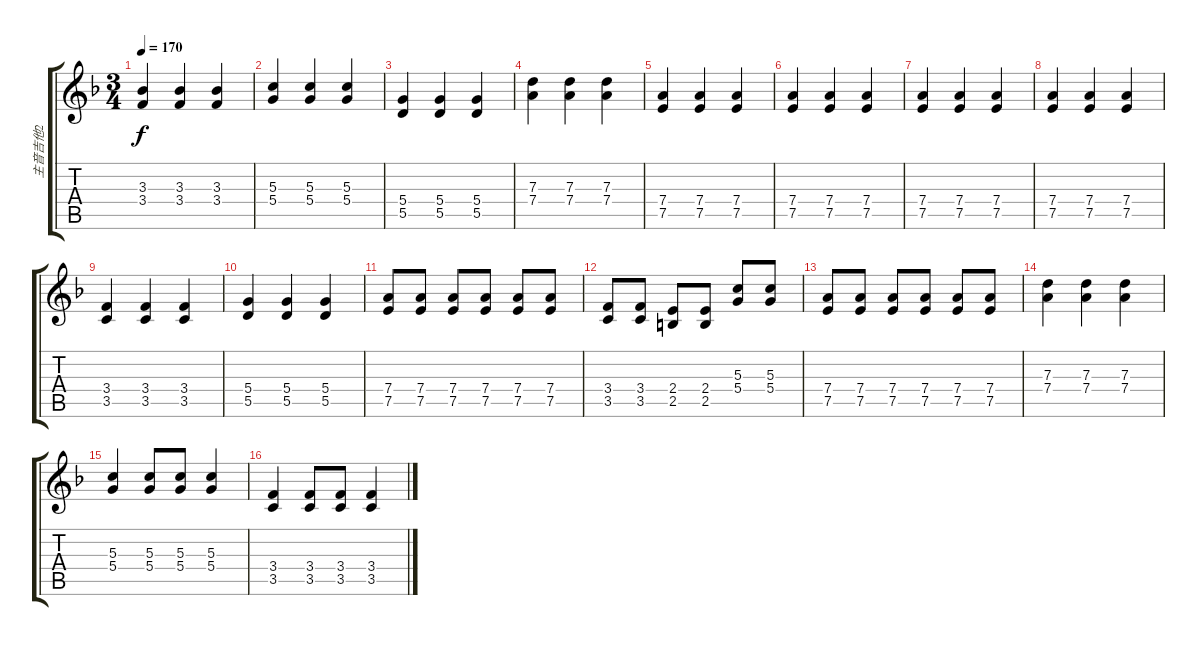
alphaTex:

\track ("主音吉他2" "主音吉他2") {instrument electricguitarjazz}
\staff {score tabs}
\tuning (E4 B3 G3 D3 A2 E2) {hide}
\ts (3 4)
\tempo 170
\clef g2
\ks f
(3.3 3.4).4{dy f} (3.3 3.4).4 (3.3 3.4).4 |
(5.3 5.4).4 (5.3 5.4).4 (5.3 5.4).4 |
(5.4 5.5).4 (5.4 5.5).4 (5.4 5.5).4 |
(7.3 7.4).4 (7.3 7.4).4 (7.3 7.4).4 |
(7.4 7.5).4 (7.4 7.5).4 (7.4 7.5).4 |
(7.4 7.5).4 (7.4 7.5).4 (7.4 7.5).4 |
(7.4 7.5).4 (7.4 7.5).4 (7.4 7.5).4 |
(7.4 7.5).4 (7.4 7.5).4 (7.4 7.5).4 |
(3.4 3.5).4 (3.4 3.5).4 (3.4 3.5).4 |
(5.4 5.5).4 (5.4 5.5).4 (5.4 5.5).4 |
(7.4 7.5).8{volume 8} (7.4 7.5).8 (7.4 7.5).8 (7.4 7.5).8 (7.4 7.5).8 (7.4 7.5).8 |
(3.4 3.5).8 (3.4 3.5).8 (2.4 2.5).8 (2.4 2.5).8 (5.3 5.4).8 (5.3 5.4).8 |
(7.4 7.5).8 (7.4 7.5).8 (7.4 7.5).8 (7.4 7.5).8 (7.4 7.5).8 (7.4 7.5).8 |
(7.3 7.4).4{volume 12} (7.3 7.4).4 (7.3 7.4).4 |
(5.3 5.4).4 (5.3 5.4).8 (5.3 5.4).8 (5.3 5.4).4 |
(3.4 3.5).4 (3.4 3.5).8 (3.4 3.5).8 (3.4 3.5).4
